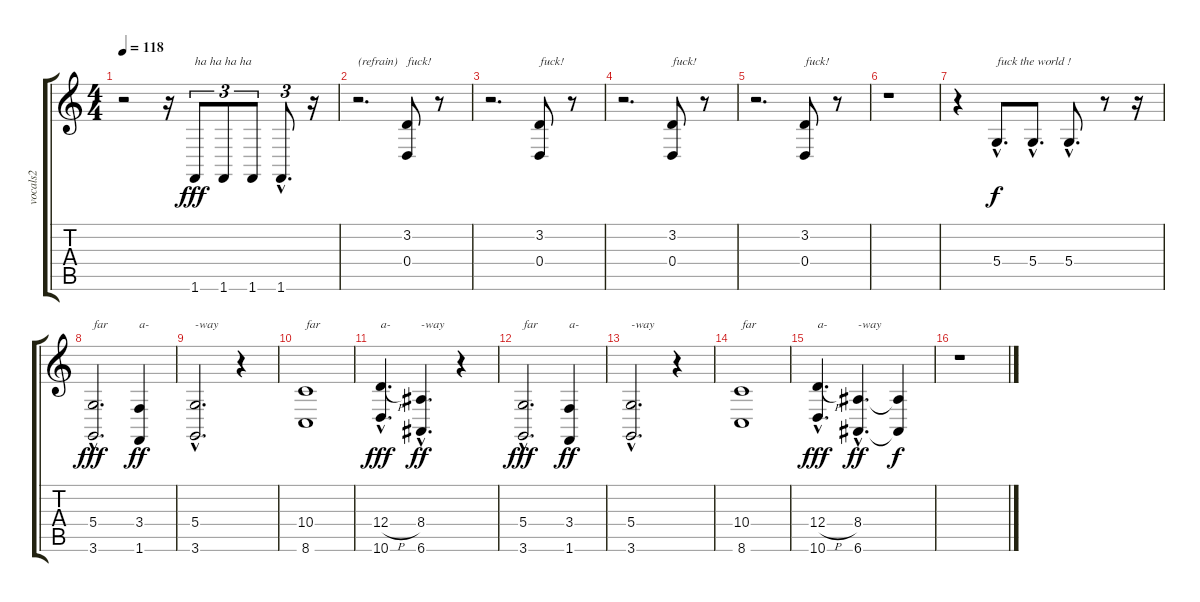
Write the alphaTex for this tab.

\track ("vocals2" "vocals2") {instrument choiraahs}
\staff {score tabs}
\tuning (E4 B3 G3 D3 A2 E2) {hide}
\ts (4 4)
\tempo 118
\clef g2
\ks c
r.2{dy f} r.16 1.6.8{tu (3 2) txt "ha ha ha ha" dy fff} 1.6.8{tu (3 2)} 1.6.8{tu (3 2)} 1.6{hac}.8{d tu (3 2)} r.16 |
r.2{d txt "(refrain)"} (3.2 0.4).8{txt "fuck!"} r.8 |
r.2{d} (3.2 0.4).8{txt "fuck!"} r.8 |
r.2{d} (3.2 0.4).8{txt "fuck!"} r.8 |
r.2{d} (3.2 0.4).8{txt "fuck!"} r.8 |
r.1 |
r.4 5.4{hac}.8{d txt "fuck the world !" dy f} 5.4{hac}.8{d} 5.4{hac}.8{d} r.8 r.16 |
(5.4{hac} 3.6{hac}).2{d txt "far" dy fff} (3.4 1.6).4{txt "a-" dy ff} |
(5.4{hac} 3.6{hac}).2{d txt "-way"} r.4 |
(10.4 8.6).1{txt "far"} |
(12.4{h hac} 10.6{hac}).4{d txt "a-" dy fff} (8.4{hac} 6.6{hac}).4{d txt "-way" dy ff} r.4 |
(5.4{hac} 3.6{hac}).2{d txt "far" dy fff} (3.4 1.6).4{txt "a-" dy ff} |
(5.4{hac} 3.6{hac}).2{d txt "-way"} r.4 |
(10.4 8.6).1{txt "far"} |
(12.4{h hac} 10.6{hac}).4{d txt "a-" dy fff} (8.4{hac} 6.6{hac}).4{d txt "-way" dy ff} (8.4{t} 6.6{t}).4{dy f} |
r.1
